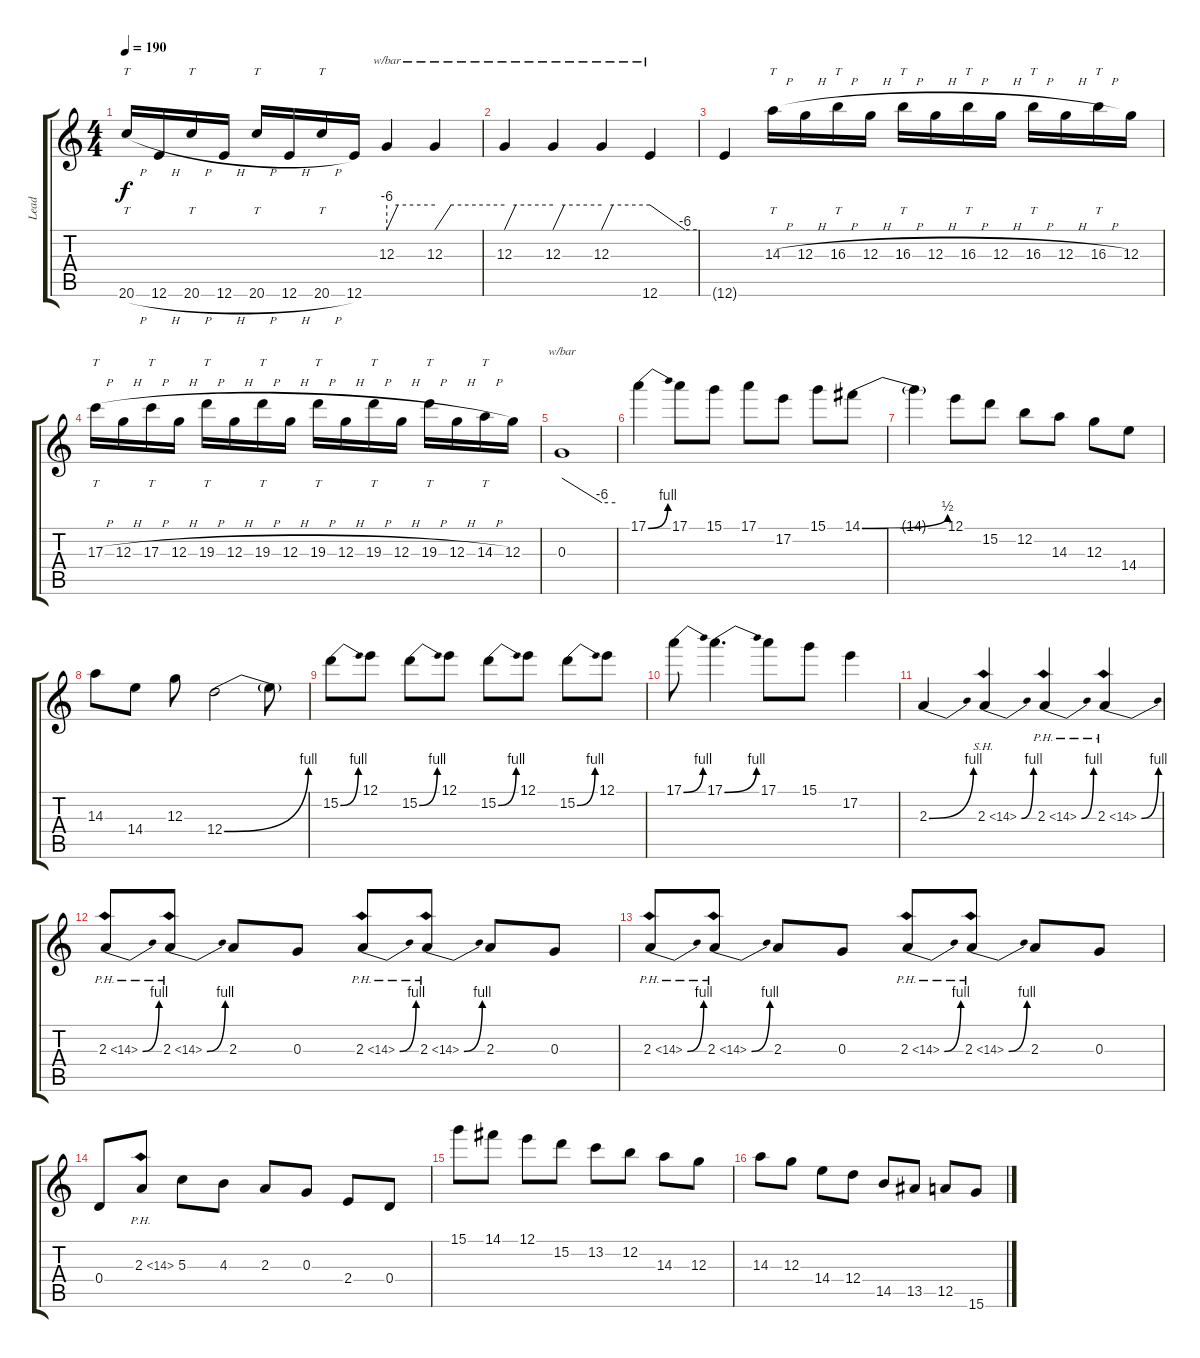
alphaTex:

\track ("Lead" "Lead") {instrument distortionguitar}
\staff {score tabs}
\tuning (E4 B3 G3 D3 A2 E2) {hide}
\ts (4 4)
\tempo 190
\clef g2
\ks c
20.6{h}.16{tt dy f} 12.6{h}.16 20.6{h}.16{tt} 12.6{h}.16 20.6{h}.16{tt} 12.6{h}.16 20.6{h}.16{tt} 12.6.16 12.3.4{tbe (custom default 0 -24 14 0 60 0)} 12.3.4{tbe (custom default 0 -24 14 0 60 0)} |
12.3.4{tbe (custom default 0 -24 14 0 60 0)} 12.3.4{tbe (custom default 0 -24 14 0 60 0)} 12.3.4{tbe (custom default 0 -24 14 0 60 0)} 12.6.4{tbe (custom default 0 0 45 -24 60 -24)} |
12.6{t}.4 14.3{h}.16{tt} 12.3{h}.16 16.3{h}.16{tt} 12.3{h}.16 16.3{h}.16{tt} 12.3{h}.16 16.3{h}.16{tt} 12.3{h}.16 16.3{h}.16{tt} 12.3{h}.16 16.3{h}.16{tt} 12.3.16 |
17.3{h}.16{tt} 12.3{h}.16 17.3{h}.16{tt} 12.3{h}.16 19.3{h}.16{tt} 12.3{h}.16 19.3{h}.16{tt} 12.3{h}.16 19.3{h}.16{tt} 12.3{h}.16 19.3{h}.16{tt} 12.3{h}.16 19.3{h}.16{tt} 12.3{h}.16 14.3{h}.16{tt} 12.3.16 |
0.3.1{tbe (custom default 0 0 45 -24 60 -24)} |
17.1{be (bend 0 0 60 4)}.4 17.1.8 15.1.8 17.1.8 17.2.8 15.1.8 14.1{be (bend 0 0 60 2)}.8 |
14.1{t}.4 12.1.8 15.2.8 12.2.8 14.3.8 12.3.8 14.4.8 |
14.3.8 14.4.8 12.3.8 12.4{be (bend 0 0 60 4)}.2 12.4{t}.8 |
15.2{be (bend 0 0 60 4)}.8 12.1.8 15.2{be (bend 0 0 60 4)}.8 12.1.8 15.2{be (bend 0 0 60 4)}.8 12.1.8 15.2{be (bend 0 0 60 4)}.8 12.1.8 |
17.1{be (bend 0 0 60 4)}.8 17.1{be (bend 0 0 60 4)}.4{d} 17.1.8 15.1.8 17.2.4 |
2.3{be (bend 0 0 60 4)}.4 2.3{be (bend 0 0 60 4) sh 12}.4 2.3{be (bend 0 0 60 4) ph 12}.4 2.3{be (bend 0 0 60 4) ph 12}.4 |
2.3{be (bend 0 0 60 4) ph 12}.8 2.3{be (bend 0 0 60 4) ph 12}.8 2.3.8 0.3.8 2.3{be (bend 0 0 60 4) ph 12}.8 2.3{be (bend 0 0 60 4) ph 12}.8 2.3.8 0.3.8 |
2.3{be (bend 0 0 60 4) ph 12}.8 2.3{be (bend 0 0 60 4) ph 12}.8 2.3.8 0.3.8 2.3{be (bend 0 0 60 4) ph 12}.8 2.3{be (bend 0 0 60 4) ph 12}.8 2.3.8 0.3.8 |
0.4.8 2.3{ph 12}.8 5.3.8 4.3.8 2.3.8 0.3.8 2.4.8 0.4.8 |
15.1.8 14.1.8 12.1.8 15.2.8 13.2.8 12.2.8 14.3.8 12.3.8 |
14.3.8 12.3.8 14.4.8 12.4.8 14.5.8 13.5.8 12.5.8 15.6.8
